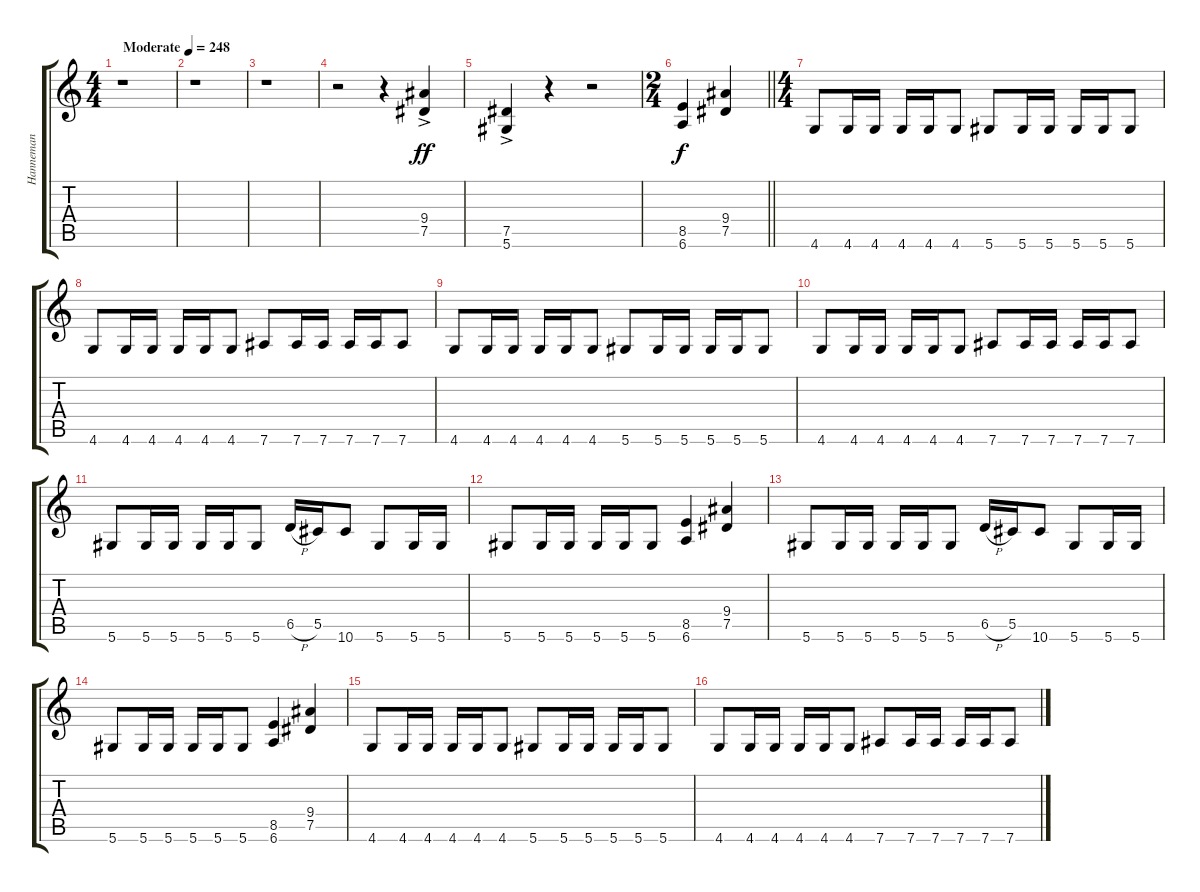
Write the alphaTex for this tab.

\track ("Hanneman" "Hanneman") {instrument distortionguitar}
\staff {score tabs}
\tuning (Eb4 Bb3 Gb3 Db3 Ab2 Eb2) {hide}
\ts (4 4)
\tempo (248 "Moderate")
\clef g2
\ks c
r.1{dy ff instrument distortionguitar} |
r.1 |
r.1 |
r.2 r.4 (9.4{ac} 7.5{ac}).4 |
(7.5{ac} 5.6{ac}).4 r.4 r.2 |
\ts (2 4)
\barLineRight lightlight
(8.5 6.6).4{dy f} (9.4 7.5).4 |
\ts (4 4)
4.6.8 4.6.16 4.6.16 4.6.16 4.6.16 4.6.8 5.6.8 5.6.16 5.6.16 5.6.16 5.6.16 5.6.8 |
4.6.8 4.6.16 4.6.16 4.6.16 4.6.16 4.6.8 7.6.8 7.6.16 7.6.16 7.6.16 7.6.16 7.6.8 |
4.6.8 4.6.16 4.6.16 4.6.16 4.6.16 4.6.8 5.6.8 5.6.16 5.6.16 5.6.16 5.6.16 5.6.8 |
4.6.8 4.6.16 4.6.16 4.6.16 4.6.16 4.6.8 7.6.8 7.6.16 7.6.16 7.6.16 7.6.16 7.6.8 |
5.6.8 5.6.16 5.6.16 5.6.16 5.6.16 5.6.8 6.5{h}.16 5.5.16 10.6.8 5.6.8 5.6.16 5.6.16 |
5.6.8 5.6.16 5.6.16 5.6.16 5.6.16 5.6.8 (8.5 6.6).4 (9.4 7.5).4 |
5.6.8 5.6.16 5.6.16 5.6.16 5.6.16 5.6.8 6.5{h}.16 5.5.16 10.6.8 5.6.8 5.6.16 5.6.16 |
5.6.8 5.6.16 5.6.16 5.6.16 5.6.16 5.6.8 (8.5 6.6).4 (9.4 7.5).4 |
4.6.8 4.6.16 4.6.16 4.6.16 4.6.16 4.6.8 5.6.8 5.6.16 5.6.16 5.6.16 5.6.16 5.6.8 |
4.6.8 4.6.16 4.6.16 4.6.16 4.6.16 4.6.8 7.6.8 7.6.16 7.6.16 7.6.16 7.6.16 7.6.8
